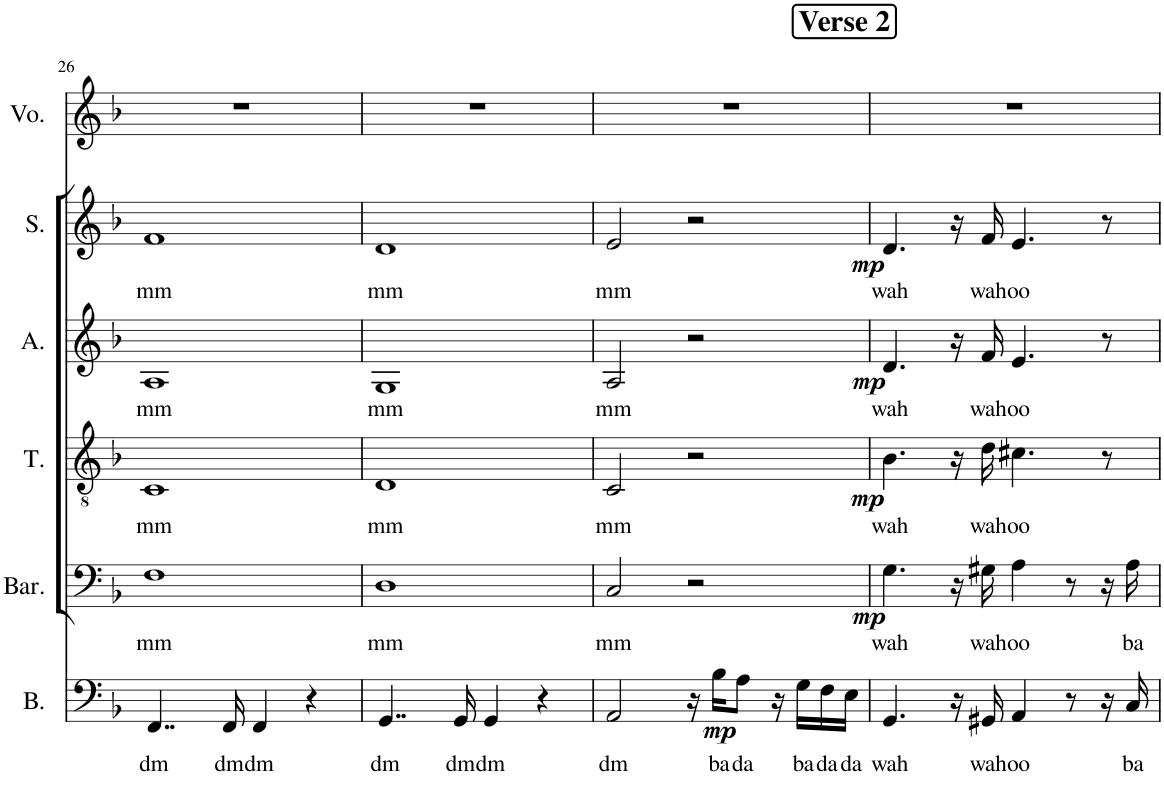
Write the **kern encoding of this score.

**kern	**text	**dynam	**kern	**text	**dynam	**kern	**text	**dynam	**kern	**text	**dynam	**kern	**text	**dynam	**kern
*part6	*part6	*part6	*part5	*part5	*part5	*part4	*part4	*part4	*part3	*part3	*part3	*part2	*part2	*part2	*part1
*staff6	*staff6	*staff6	*staff5	*staff5	*staff5	*staff4	*staff4	*staff4	*staff3	*staff3	*staff3	*staff2	*staff2	*staff2	*staff1
*I"Bass	*	*	*I"Baritone	*	*	*I"Tenor	*	*	*I"Alto	*	*	*I"Soprano	*	*	*I"Voice
*I'B.	*	*	*I'Bar.	*	*	*I'T.	*	*	*I'A.	*	*	*I'S.	*	*	*I'Vo.
!!LO:PB:g=z
*clefF4	*	*	*clefF4	*	*	*clefGv2	*	*	*clefG2	*	*	*clefG2	*	*	*clefG2
*k[b-]	*	*	*k[b-]	*	*	*k[b-]	*	*	*k[b-]	*	*	*k[b-]	*	*	*k[b-]
*M4/4	*	*	*M4/4	*	*	*M4/4	*	*	*M4/4	*	*	*M4/4	*	*	*M4/4
=26	=26	=26	=26	=26	=26	=26	=26	=26	=26	=26	=26	=26	=26	=26	=26
!	!LO:LY:b	!	!	!LO:LY:b	!	!	!LO:LY:b	!	!	!LO:LY:b	!	!	!LO:LY:b	!	!
4..FF/	dm	.	1F	mm	.	1C	mm	.	1A	mm	.	1f	mm	.	1r
!	!LO:LY:b	!	!	!	!	!	!	!	!	!	!	!	!	!	!
16FF/	dm	.	.	.	.	.	.	.	.	.	.	.	.	.	.
!	!LO:LY:b	!	!	!	!	!	!	!	!	!	!	!	!	!	!
4FF/	dm	.	.	.	.	.	.	.	.	.	.	.	.	.	.
4r	.	.	.	.	.	.	.	.	.	.	.	.	.	.	.
=27	=27	=27	=27	=27	=27	=27	=27	=27	=27	=27	=27	=27	=27	=27	=27
!	!LO:LY:b	!	!	!LO:LY:b	!	!	!LO:LY:b	!	!	!LO:LY:b	!	!	!LO:LY:b	!	!
4..GG/	dm	.	1D	mm	.	1D	mm	.	1G	mm	.	1d	mm	.	1r
!	!LO:LY:b	!	!	!	!	!	!	!	!	!	!	!	!	!	!
16GG/	dm	.	.	.	.	.	.	.	.	.	.	.	.	.	.
!	!LO:LY:b	!	!	!	!	!	!	!	!	!	!	!	!	!	!
4GG/	dm	.	.	.	.	.	.	.	.	.	.	.	.	.	.
4r	.	.	.	.	.	.	.	.	.	.	.	.	.	.	.
=28	=28	=28	=28	=28	=28	=28	=28	=28	=28	=28	=28	=28	=28	=28	=28
!	!LO:LY:b	!	!	!LO:LY:b	!	!	!LO:LY:b	!	!	!LO:LY:b	!	!	!LO:LY:b	!	!
2AA/	dm	.	2C/	mm	.	2C/	mm	.	2A/	mm	.	2e/	mm	.	1r
16r	.	.	2r	.	.	2r	.	.	2r	.	.	2r	.	.	.
!	!LO:LY:b	!LO:DY:b	!	!	!	!	!	!	!	!	!	!	!	!	!
16B-\KL	ba	mp	.	.	.	.	.	.	.	.	.	.	.	.	.
!	!LO:LY:b	!	!	!	!	!	!	!	!	!	!	!	!	!	!
8A\J	da	.	.	.	.	.	.	.	.	.	.	.	.	.	.
16r	.	.	.	.	.	.	.	.	.	.	.	.	.	.	.
!	!LO:LY:b	!	!	!	!	!	!	!	!	!	!	!	!	!	!
16G\LL	ba	.	.	.	.	.	.	.	.	.	.	.	.	.	.
!	!LO:LY:b	!	!	!	!	!	!	!	!	!	!	!	!	!	!
16F\	da	.	.	.	.	.	.	.	.	.	.	.	.	.	.
!	!LO:LY:b	!	!	!	!	!	!	!	!	!	!	!	!	!	!
16E\JJ	da	.	.	.	.	.	.	.	.	.	.	.	.	.	.
!!LO:REH:place=s1:a:B:cj:fs=14:t=Verse 2
=29	=29	=29	=29	=29	=29	=29	=29	=29	=29	=29	=29	=29	=29	=29	=29
!	!LO:LY:b	!	!	!LO:LY:b	!LO:DY:b	!	!LO:LY:b	!LO:DY:b	!	!LO:LY:b	!LO:DY:b	!	!LO:LY:b	!LO:DY:b	!
4.GG/	wah	.	4.G\	wah	mp	4.B-\	wah	mp	4.d/	wah	mp	4.d/	wah	mp	1r
16r	.	.	16r	.	.	16r	.	.	16r	.	.	16r	.	.	.
!	!LO:LY:b	!	!	!LO:LY:b	!	!	!LO:LY:b	!	!	!LO:LY:b	!	!	!LO:LY:b	!	!
16GG#X/	wah	.	16G#X\	wah	.	16d\	wah	.	16f/	wah	.	16f/	wah	.	.
!	!LO:LY:b	!	!	!LO:LY:b	!	!	!LO:LY:b	!	!	!LO:LY:b	!	!	!LO:LY:b	!	!
4AA/	oo	.	4A\	oo	.	4.c#X\	oo	.	4.e/	oo	.	4.e/	oo	.	.
8r	.	.	8r	.	.	.	.	.	.	.	.	.	.	.	.
16r	.	.	16r	.	.	8r	.	.	8r	.	.	8r	.	.	.
!	!LO:LY:b	!	!	!LO:LY:b	!	!	!	!	!	!	!	!	!	!	!
16C/	ba	.	16A\	ba	.	.	.	.	.	.	.	.	.	.	.
=	=	=	=	=	=	=	=	=	=	=	=	=	=	=	=
*-	*-	*-	*-	*-	*-	*-	*-	*-	*-	*-	*-	*-	*-	*-	*-
